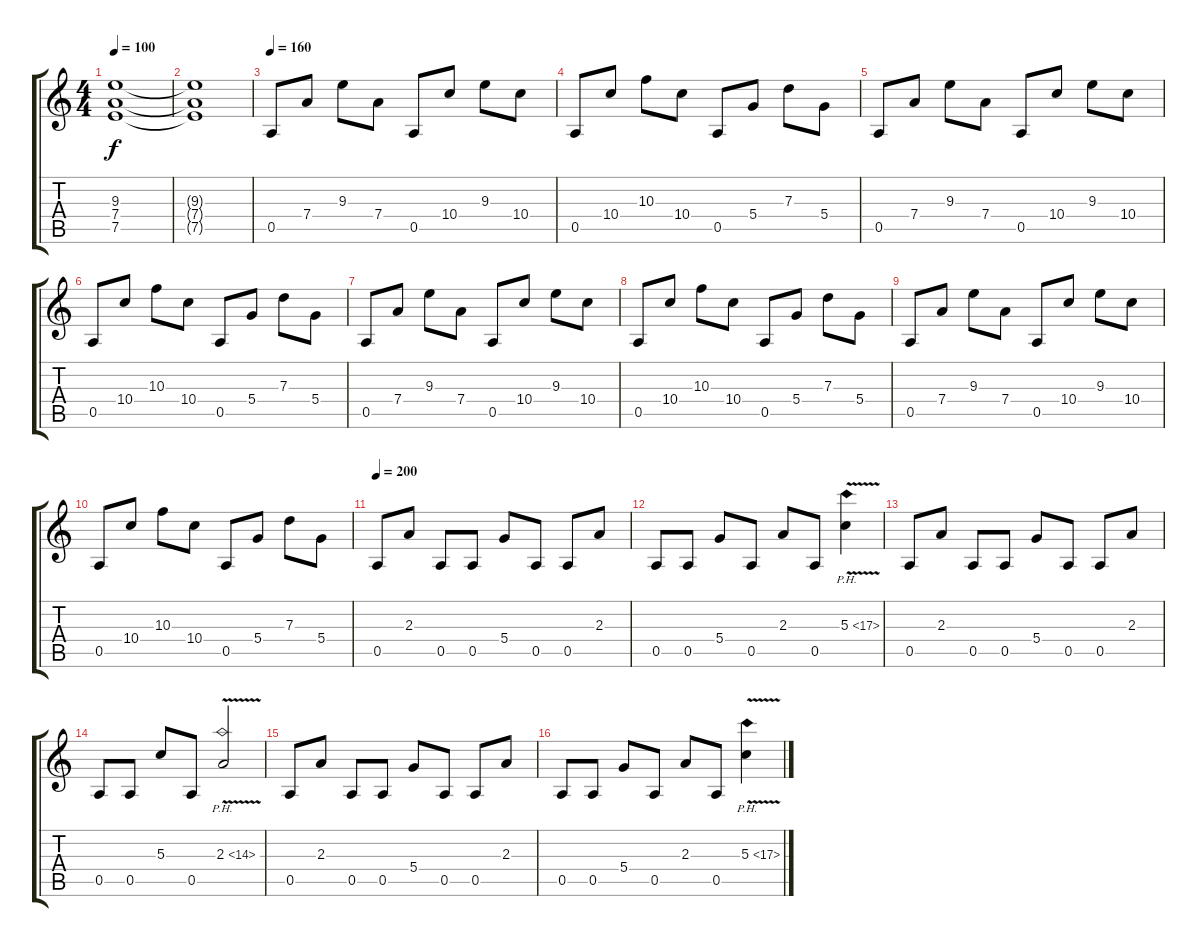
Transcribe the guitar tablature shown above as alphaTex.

\track "" {instrument distortionguitar}
\staff {score tabs}
\tuning (E4 B3 G3 D3 A2 E2) {hide}
\ts (4 4)
\tempo 100
\clef g2
\ks c
(9.3 7.4 7.5).1{dy f} |
(9.3{t} 7.4{t} 7.5{t}).1 |
\tempo 160
0.5.8 7.4.8 9.3.8 7.4.8 0.5.8 10.4.8 9.3.8 10.4.8 |
0.5.8 10.4.8 10.3.8 10.4.8 0.5.8 5.4.8 7.3.8 5.4.8 |
0.5.8 7.4.8 9.3.8 7.4.8 0.5.8 10.4.8 9.3.8 10.4.8 |
0.5.8 10.4.8 10.3.8 10.4.8 0.5.8 5.4.8 7.3.8 5.4.8 |
0.5.8 7.4.8 9.3.8 7.4.8 0.5.8 10.4.8 9.3.8 10.4.8 |
0.5.8 10.4.8 10.3.8 10.4.8 0.5.8 5.4.8 7.3.8 5.4.8 |
0.5.8 7.4.8 9.3.8 7.4.8 0.5.8 10.4.8 9.3.8 10.4.8 |
0.5.8 10.4.8 10.3.8 10.4.8 0.5.8 5.4.8 7.3.8 5.4.8 |
\tempo 200
0.5.8 2.3.8 0.5.8 0.5.8 5.4.8 0.5.8 0.5.8 2.3.8 |
0.5.8 0.5.8 5.4.8 0.5.8 2.3.8 0.5.8 5.3{ph 12 v}.4 |
0.5.8 2.3.8 0.5.8 0.5.8 5.4.8 0.5.8 0.5.8 2.3.8 |
0.5.8 0.5.8 5.3.8 0.5.8 2.3{ph 12 v}.2 |
0.5.8 2.3.8 0.5.8 0.5.8 5.4.8 0.5.8 0.5.8 2.3.8 |
0.5.8 0.5.8 5.4.8 0.5.8 2.3.8 0.5.8 5.3{ph 12 v}.4
